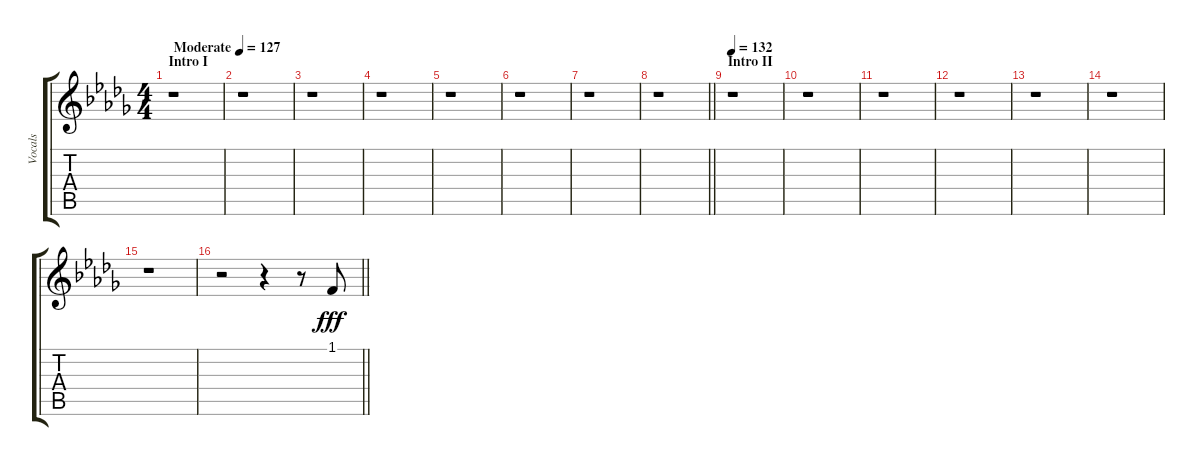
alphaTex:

\track ("Vocals" "Vocals") {instrument voiceoohs}
\staff {score tabs}
\tuning (E4 B3 G3 D3 A2 E2) {hide}
\ts (4 4)
\section ("" "Intro I")
\tempo (127 "Moderate")
\clef g2
\ks db
r.1{dy fff instrument voiceoohs} |
r.1 |
r.1 |
r.1 |
r.1 |
r.1 |
r.1 |
\barLineRight lightlight
r.1 |
\section ("" "Intro II")
\tempo 132
r.1 |
r.1 |
r.1 |
r.1 |
r.1 |
r.1 |
r.1 |
\barLineRight lightlight
r.2 r.4 r.8 1.1.8
